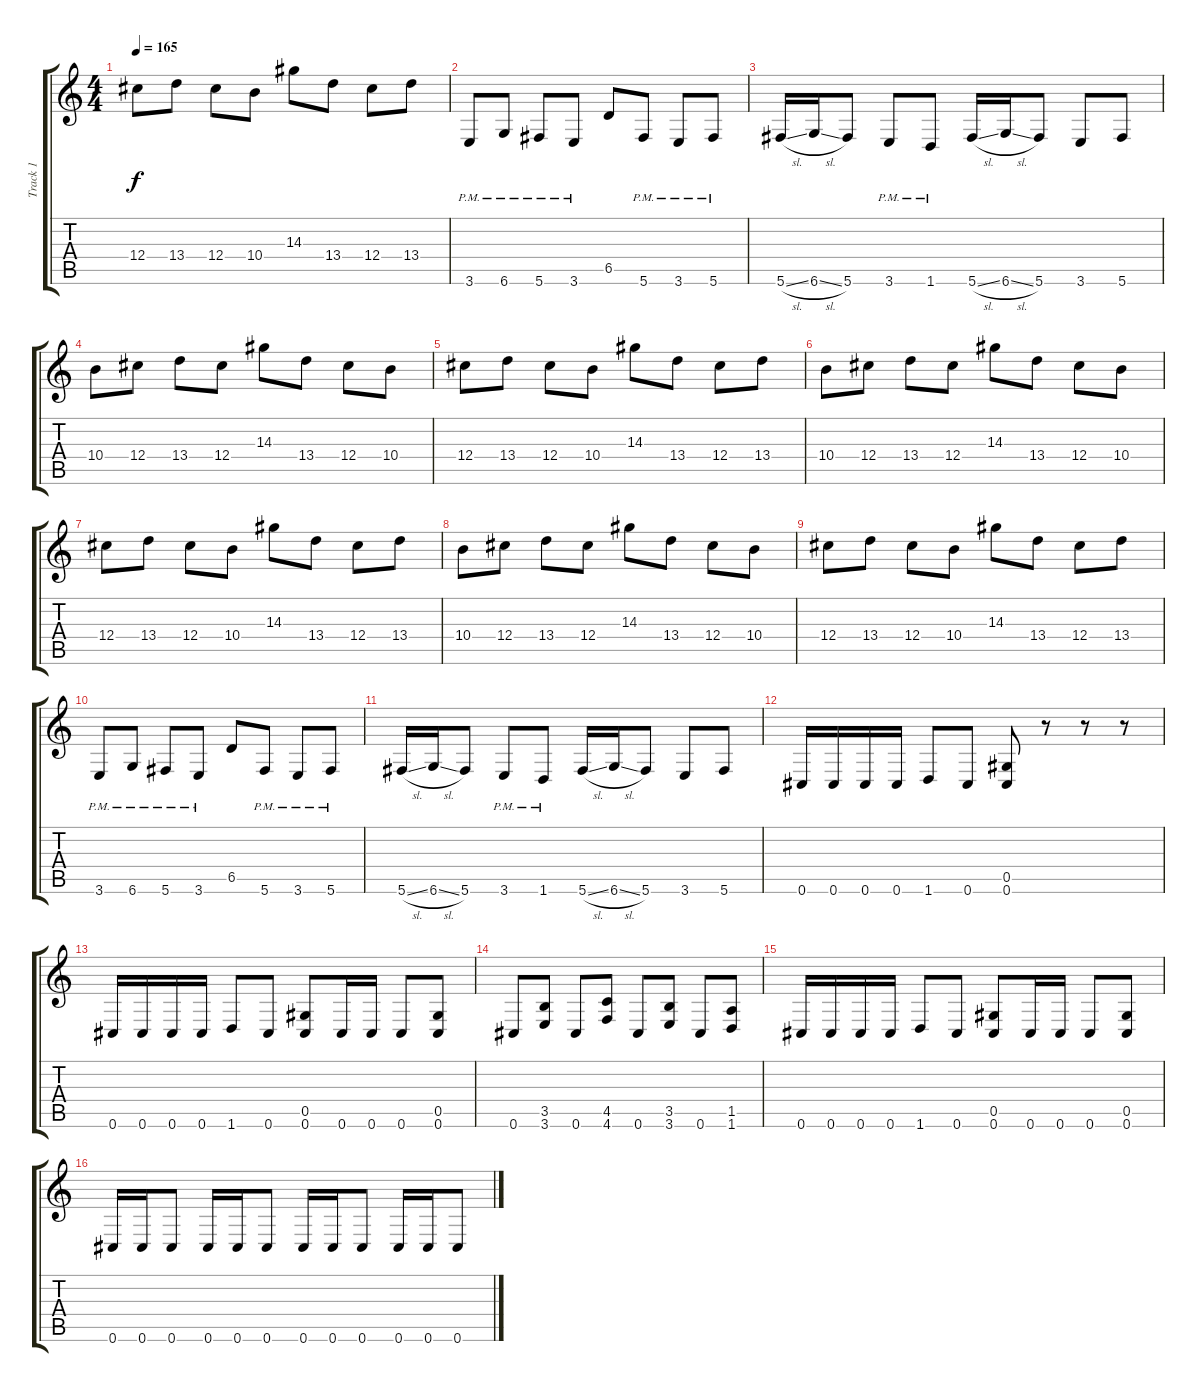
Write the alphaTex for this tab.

\track ("Track 1" "Track 1") {instrument distortionguitar}
\staff {score tabs}
\tuning (Eb4 Bb3 Gb3 Db3 Ab2 Db2) {hide}
\ts (4 4)
\tempo 165
\clef g2
\ks c
12.4.8{dy f} 13.4.8 12.4.8 10.4.8 14.3.8 13.4.8 12.4.8 13.4.8 |
3.6{pm}.8 6.6{pm}.8 5.6{pm}.8 3.6{pm}.8 6.5.8 5.6{pm}.8 3.6{pm}.8 5.6{pm}.8 |
5.6{sl}.16 6.6{sl}.16 5.6.8 3.6{pm}.8 1.6{pm}.8 5.6{sl}.16 6.6{sl}.16 5.6.8 3.6.8 5.6.8 |
10.4.8 12.4.8 13.4.8 12.4.8 14.3.8 13.4.8 12.4.8 10.4.8 |
12.4.8 13.4.8 12.4.8 10.4.8 14.3.8 13.4.8 12.4.8 13.4.8 |
10.4.8 12.4.8 13.4.8 12.4.8 14.3.8 13.4.8 12.4.8 10.4.8 |
12.4.8 13.4.8 12.4.8 10.4.8 14.3.8 13.4.8 12.4.8 13.4.8 |
10.4.8 12.4.8 13.4.8 12.4.8 14.3.8 13.4.8 12.4.8 10.4.8 |
12.4.8 13.4.8 12.4.8 10.4.8 14.3.8 13.4.8 12.4.8 13.4.8 |
3.6{pm}.8 6.6{pm}.8 5.6{pm}.8 3.6{pm}.8 6.5.8 5.6{pm}.8 3.6{pm}.8 5.6{pm}.8 |
5.6{sl}.16 6.6{sl}.16 5.6.8 3.6{pm}.8 1.6{pm}.8 5.6{sl}.16 6.6{sl}.16 5.6.8 3.6.8 5.6.8 |
0.6.16 0.6.16 0.6.16 0.6.16 1.6.8 0.6.8 (0.5 0.6).8 r.8 r.8 r.8 |
0.6.16 0.6.16 0.6.16 0.6.16 1.6.8 0.6.8 (0.5 0.6).8 0.6.16 0.6.16 0.6.8 (0.5 0.6).8 |
0.6.8 (3.5 3.6).8 0.6.8 (4.5 4.6).8 0.6.8 (3.5 3.6).8 0.6.8 (1.5 1.6).8 |
0.6.16 0.6.16 0.6.16 0.6.16 1.6.8 0.6.8 (0.5 0.6).8 0.6.16 0.6.16 0.6.8 (0.5 0.6).8 |
0.6.16 0.6.16 0.6.8 0.6.16 0.6.16 0.6.8 0.6.16 0.6.16 0.6.8 0.6.16 0.6.16 0.6.8
